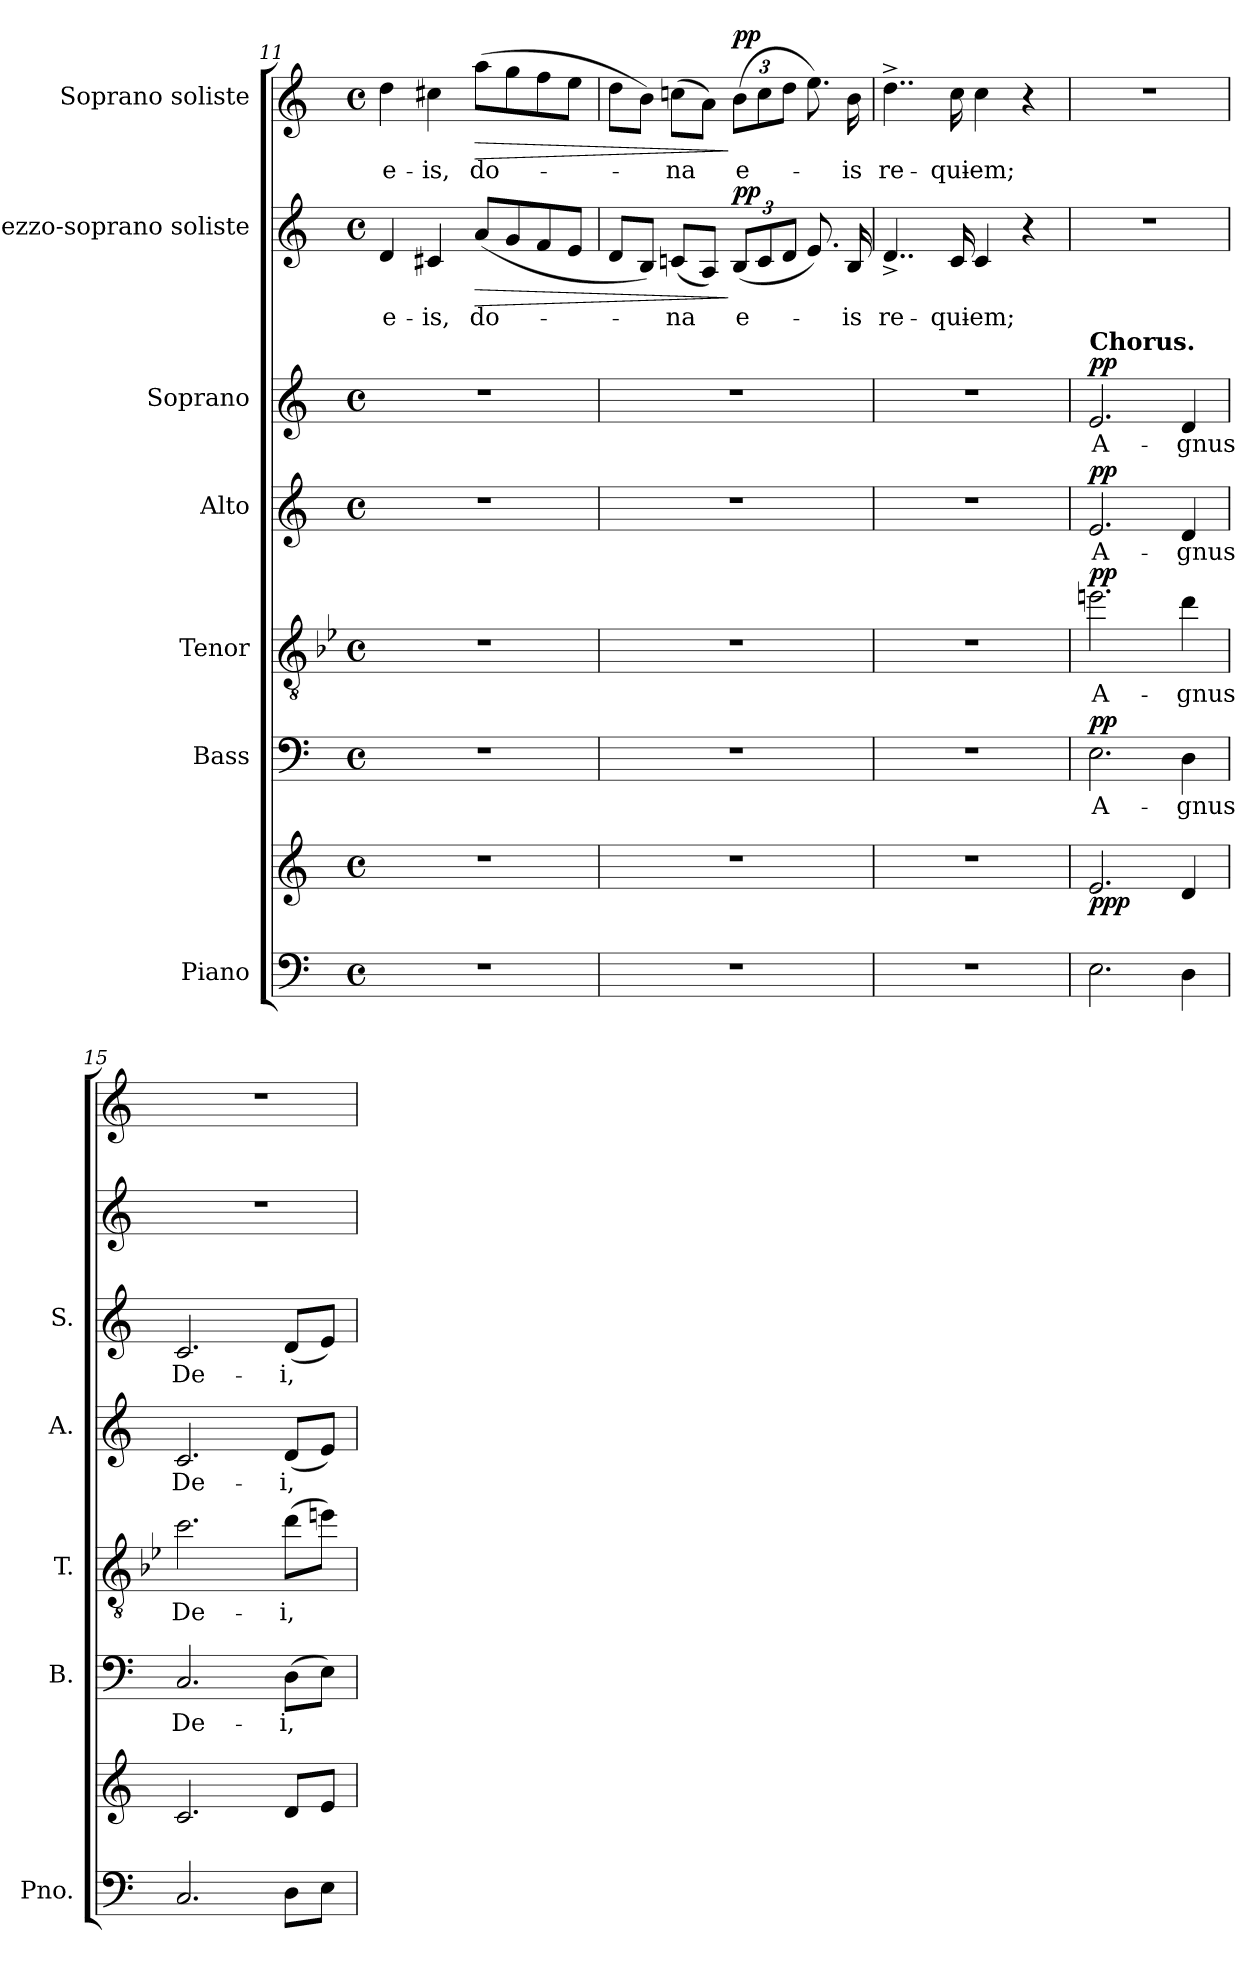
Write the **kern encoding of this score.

**kern	**kern	**dynam	**kern	**text	**dynam	**kern	**text	**dynam	**kern	**text	**dynam	**kern	**text	**dynam	**kern	**text	**dynam	**kern	**text	**dynam
*part7	*part7	*part7	*part6	*part6	*part6	*part5	*part5	*part5	*part4	*part4	*part4	*part3	*part3	*part3	*part2	*part2	*part2	*part1	*part1	*part1
*staff8	*staff7	*staff7/8	*staff6	*staff6	*staff6	*staff5	*staff5	*staff5	*staff4	*staff4	*staff4	*staff3	*staff3	*staff3	*staff2	*staff2	*staff2	*staff1	*staff1	*staff1
*I"Piano	*	*	*I"Bass	*	*	*I"Tenor	*	*	*I"Alto	*	*	*I"Soprano	*	*	*I"Mezzo-soprano soliste	*	*	*I"Soprano soliste	*	*
*I'Pno.	*	*	*I'B.	*	*	*I'T.	*	*	*I'A.	*	*	*I'S.	*	*	*	*	*	*	*	*
*clefF4	*clefG2	*	*clefF4	*	*	*clefGv2	*	*	*clefG2	*	*	*clefG2	*	*	*clefG2	*	*	*clefG2	*	*
*	*	*	*	*	*	*ITrd8c14	*	*	*	*	*	*	*	*	*	*	*	*	*	*
*k[]	*k[]	*	*k[]	*	*	*k[b-e-]	*	*	*k[]	*	*	*k[]	*	*	*k[]	*	*	*k[]	*	*
*M4/4	*M4/4	*	*M4/4	*	*	*M4/4	*	*	*M4/4	*	*	*M4/4	*	*	*M4/4	*	*	*M4/4	*	*
*met(c)	*met(c)	*	*met(c)	*	*	*met(c)	*	*	*met(c)	*	*	*met(c)	*	*	*met(c)	*	*	*met(c)	*	*
=11	=11	=11	=11	=11	=11	=11	=11	=11	=11	=11	=11	=11	=11	=11	=11	=11	=11	=11	=11	=11
1r	1r	.	1r	.	.	1r	.	.	1r	.	.	1r	.	.	4d/	e-	.	4dd\	e-	.
.	.	.	.	.	.	.	.	.	.	.	.	.	.	.	4c#X/	-is,	.	4cc#X\	-is,	.
!	!	!	!	!	!	!	!	!	!	!	!	!	!	!	!	!	!LO:HP:b	!	!	!LO:HP:b
.	.	.	.	.	.	.	.	.	.	.	.	.	.	.	(8a/L	do-	>	(8aa\L	do-	>
.	.	.	.	.	.	.	.	.	.	.	.	.	.	.	8g/	.	.	8gg\	.	.
.	.	.	.	.	.	.	.	.	.	.	.	.	.	.	8f/	.	.	8ff\	.	.
.	.	.	.	.	.	.	.	.	.	.	.	.	.	.	8e/J	.	.	8ee\J	.	.
=12	=12	=12	=12	=12	=12	=12	=12	=12	=12	=12	=12	=12	=12	=12	=12	=12	=12	=12	=12	=12
1r	1r	.	1r	.	.	1r	.	.	1r	.	.	1r	.	.	8d/L	.	.	8dd\L	.	.
.	.	.	.	.	.	.	.	.	.	.	.	.	.	.	8B/J)	.	.	8b\J)	.	.
.	.	.	.	.	.	.	.	.	.	.	.	.	.	.	(8cn/L	-na	.	(8ccn\L	-na	.
.	.	.	.	.	.	.	.	.	.	.	.	.	.	.	8A/J)	.	.	8a\J)	.	.
*	*	*	*	*	*	*	*	*	*	*	*	*	*	*	*Xbrackettup	*	*	*Xbrackettup	*	*
!	!	!	!	!	!	!	!	!	!	!	!	!	!	!	!	!	!LO:DY:n=1:a	!	!	!LO:DY:n=1:a
.	.	.	.	.	.	.	.	.	.	.	.	.	.	.	(12B/L	e-	] pp	(12b\L	e-	] pp
.	.	.	.	.	.	.	.	.	.	.	.	.	.	.	12c/	.	.	12cc\	.	.
.	.	.	.	.	.	.	.	.	.	.	.	.	.	.	12d/J	.	.	12dd\J	.	.
.	.	.	.	.	.	.	.	.	.	.	.	.	.	.	8.e/)	.	.	8.ee\)	.	.
.	.	.	.	.	.	.	.	.	.	.	.	.	.	.	16B/	-is	.	16b\	-is	.
=13	=13	=13	=13	=13	=13	=13	=13	=13	=13	=13	=13	=13	=13	=13	=13	=13	=13	=13	=13	=13
1r	1r	.	1r	.	.	1r	.	.	1r	.	.	1r	.	.	4..d^/	re-	.	4..dd^\	re-	.
.	.	.	.	.	.	.	.	.	.	.	.	.	.	.	16c/	-qui-	.	16cc\	-qui-	.
.	.	.	.	.	.	.	.	.	.	.	.	.	.	.	4c/	-em;	.	4cc\	-em;	.
.	.	.	.	.	.	.	.	.	.	.	.	.	.	.	4r	.	.	4r	.	.
!!LO:PB:g=z
=14	=14	=14	=14	=14	=14	=14	=14	=14	=14	=14	=14	=14	=14	=14	=14	=14	=14	=14	=14	=14
!	!	!	!	!	!	!	!	!	!	!	!	!LO:TX:a:B:t=Chorus.	!	!	!	!	!	!	!	!
!	!	!LO:DY:b	!	!	!LO:DY:a	!	!	!LO:DY:a	!	!	!LO:DY:a	!	!	!LO:DY:a	!	!	!	!	!	!
2.E\	2.e/	ppp	2.E\	A-	pp	2.eni\	A-	pp	2.e/	A-	pp	2.e/	A-	pp	1r	.	.	1r	.	.
4D\	4d/	.	4D\	-gnus	.	4di\	-gnus	.	4d/	-gnus	.	4d/	-gnus	.	.	.	.	.	.	.
=15	=15	=15	=15	=15	=15	=15	=15	=15	=15	=15	=15	=15	=15	=15	=15	=15	=15	=15	=15	=15
2.C/	2.c/	.	2.C/	De-	.	2.ci\	De-	.	2.c/	De-	.	2.c/	De-	.	1r	.	.	1r	.	.
8D\L	8d/L	.	(8D\L	-i,	.	(8di\L	-i,	.	(8d/L	-i,	.	(8d/L	-i,	.	.	.	.	.	.	.
8E\J	8e/J	.	8E\J)	.	.	8eni\J)	.	.	8e/J)	.	.	8e/J)	.	.	.	.	.	.	.	.
=	=	=	=	=	=	=	=	=	=	=	=	=	=	=	=	=	=	=	=	=
*-	*-	*-	*-	*-	*-	*-	*-	*-	*-	*-	*-	*-	*-	*-	*-	*-	*-	*-	*-	*-
